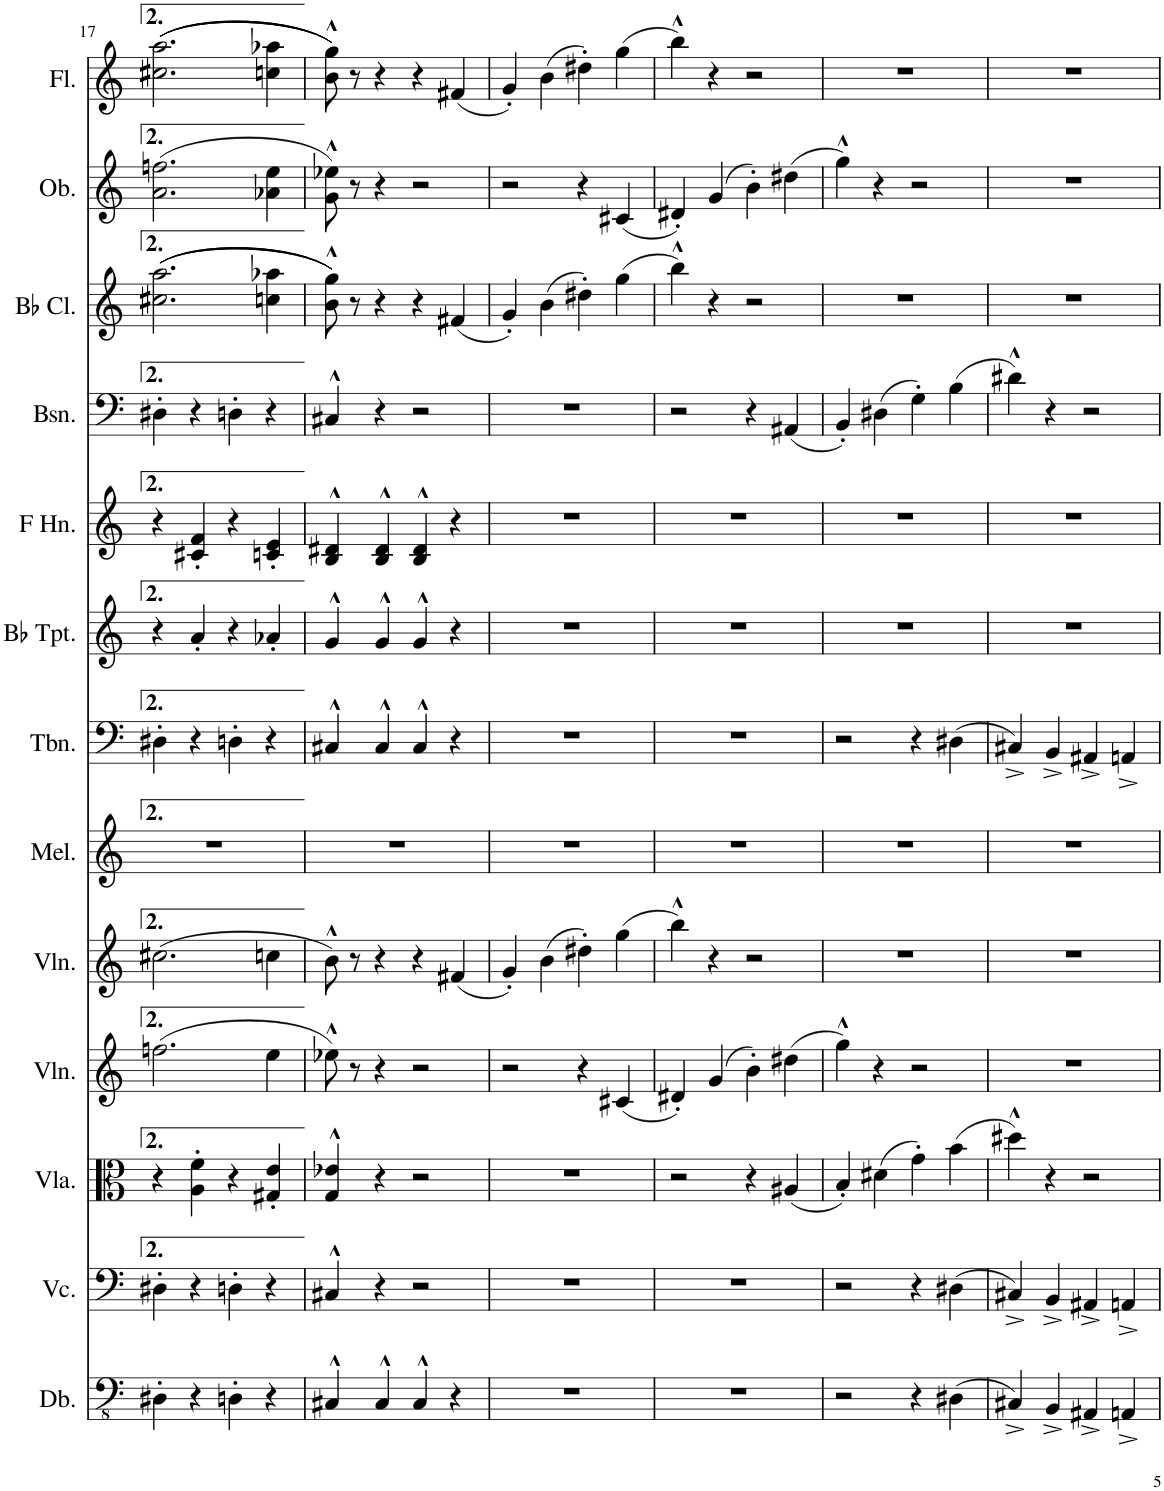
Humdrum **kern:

**kern	**kern	**kern	**kern	**kern	**kern	**kern	**kern	**kern	**kern	**kern	**kern	**kern
*part13	*part12	*part11	*part10	*part9	*part8	*part7	*part6	*part5	*part4	*part3	*part2	*part1
*staff13	*staff12	*staff11	*staff10	*staff9	*staff8	*staff7	*staff6	*staff5	*staff4	*staff3	*staff2	*staff1
*I"Double Bass	*I"Violoncello	*I"Viola	*I"Violin	*I"Violin	*I"Melodica	*I"Trombone	*I"Bb Trumpet	*I"Horn in F	*I"Bassoon	*I"Bb Clarinet	*I"Oboe	*I"Flute
*I'Db.	*I'Vc.	*I'Vla.	*I'Vln.	*I'Vln.	*I'Mel.	*I'Tbn.	*I'Bb Tpt.	*	*I'Bsn.	*I'Bb Cl.	*I'Ob.	*I'Fl.
!!LO:PB:g=z
*clefFv4	*clefF4	*clefC3	*clefG2	*clefG2	*clefG2	*clefF4	*clefG2	*clefG2	*clefF4	*clefG2	*clefG2	*clefG2
*ITrd7c12	*	*	*	*	*	*	*ITrd1c2	*ITrd4c7	*	*ITrd1c2	*	*
*k[]	*k[]	*k[]	*k[]	*k[]	*k[]	*k[]	*k[]	*k[]	*k[]	*k[]	*k[]	*k[]
*M2/2	*M2/2	*M2/2	*M2/2	*M2/2	*M2/2	*M2/2	*M2/2	*M2/2	*M2/2	*M2/2	*M2/2	*M2/2
*met(c|)	*met(c|)	*met(c|)	*met(c|)	*met(c|)	*met(c|)	*met(c|)	*met(c|)	*met(c|)	*met(c|)	*met(c|)	*met(c|)	*met(c|)
=17	=17	=17	=17	=17	=17	=17	=17	=17	=17	=17	=17	=17
4DD#X'\	4D#X'\	4r	(2.ffn\	(2.cc#X\	1r	4D#X'\	4r	4r	4D#X'\	(((2.cc#X\ 2.aa\	(2.a\ 2.ffn\	(((2.cc#X\ 2.aa\
4r	4r	4A\' 4f\'	.	.	.	4r	4a'/	4c#X/' 4f/'	4r	.	.	.
4DDn'\	4Dn'\	4r	.	.	.	4Dn'\	4r	4r	4Dn'\	.	.	.
4r	4r	4G#X/' 4e/'	4ee\	4ccn\	.	4r	4a-X'/	4cn/' 4e/'	4r	4ccn\ 4aa-X\	4a-X\ 4ee\	4ccn\ 4aa-X\
=18	=18	=18	=18	=18	=18	=18	=18	=18	=18	=18	=18	=18
4CC#X^^/	4C#X^^/	4G/^^ 4e-X/^^	8ee-X^^\)	8b^^\)	1r	4C#X^^/	4g^^/	4B/^^ 4d#X/^^	4C#X^^/	8b\^^ 8gg\^^)))	8g\^^ 8ee-X\^^)	8b\^^ 8gg\^^)))
.	.	.	8r	8r	.	.	.	.	.	8r	8r	8r
4CC#^^/	4r	4r	4r	4r	.	4C#^^/	4g^^/	4B/^^ 4d#/^^	4r	4r	4r	4r
4CC#^^/	2r	2r	2r	4r	.	4C#^^/	4g^^/	4B/^^ 4d#/^^	2r	4r	2r	4r
4r	.	.	.	(4f#X/	.	4r	4r	4r	.	(4f#X/	.	(4f#X/
=19	=19	=19	=19	=19	=19	=19	=19	=19	=19	=19	=19	=19
1r	1r	1r	2r	4g'/)	1r	1r	1r	1r	1r	4g'/)	2r	4g'/)
.	.	.	.	(4b\	.	.	.	.	.	(4b\	.	(4b\
.	.	.	4r	4dd#X'\)	.	.	.	.	.	4dd#X'\)	4r	4dd#X'\)
.	.	.	(4c#X/	(4gg\	.	.	.	.	.	(4gg\	(4c#X/	(4gg\
=20	=20	=20	=20	=20	=20	=20	=20	=20	=20	=20	=20	=20
1r	1r	2r	4d#X'/)	4bb^^\)	1r	1r	1r	1r	2r	4bb^^\)	4d#X'/)	4bb^^\)
.	.	.	(4g/	4r	.	.	.	.	.	4r	(4g/	4r
.	.	4r	4b'\)	2r	.	.	.	.	4r	2r	4b'\)	2r
.	.	(4A#X/	(4dd#X\	.	.	.	.	.	(4AA#X/	.	(4dd#X\	.
=21	=21	=21	=21	=21	=21	=21	=21	=21	=21	=21	=21	=21
2r	2r	4B'/)	4gg^^\)	1r	1r	2r	1r	1r	4BB'/)	1r	4gg^^\)	1r
.	.	(4d#X\	4r	.	.	.	.	.	(4D#X\	.	4r	.
4r	4r	4g'\)	2r	.	.	4r	.	.	4G'\)	.	2r	.
(4DD#X\	(4D#X\	(4b\	.	.	.	(4D#X\	.	.	(4B\	.	.	.
=22	=22	=22	=22	=22	=22	=22	=22	=22	=22	=22	=22	=22
4CC#X^/)	4C#X^/)	4dd#X^^\)	1r	1r	1r	4C#X^/)	1r	1r	4d#X^^\)	1r	1r	1r
4BBB^/	4BB^/	4r	.	.	.	4BB^/	.	.	4r	.	.	.
4AAA#X^/	4AA#X^/	2r	.	.	.	4AA#X^/	.	.	2r	.	.	.
4AAAn^/	4AAn^/	.	.	.	.	4AAn^/	.	.	.	.	.	.
=	=	=	=	=	=	=	=	=	=	=	=	=
*-	*-	*-	*-	*-	*-	*-	*-	*-	*-	*-	*-	*-
